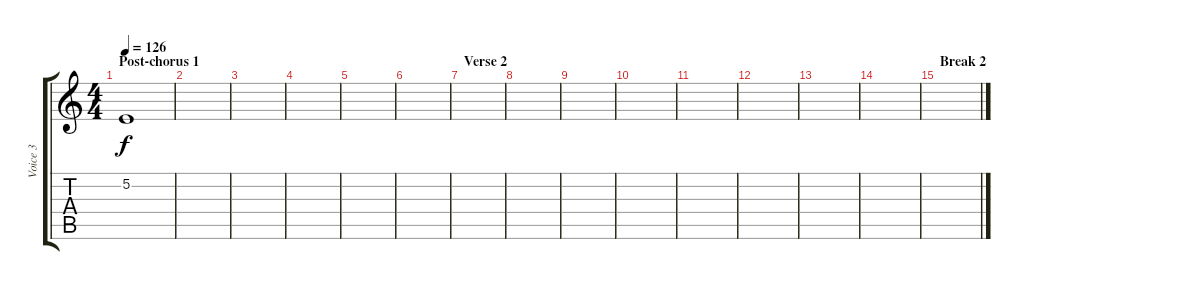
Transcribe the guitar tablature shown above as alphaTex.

\track ("Voice 3" "Voice 3") {instrument tenorsax}
\staff {score tabs}
\tuning (E4 B3 G3 D3 A2 E2) {hide}
\ts (4 4)
\section ("" "Post-chorus 1")
\tempo 126
\clef g2
\ks c
5.2.1{dy f} |
|
|
|
|
|
\section ("" "Verse 2")
|
|
|
|
|
|
|
|
\section ("" "Break 2")
